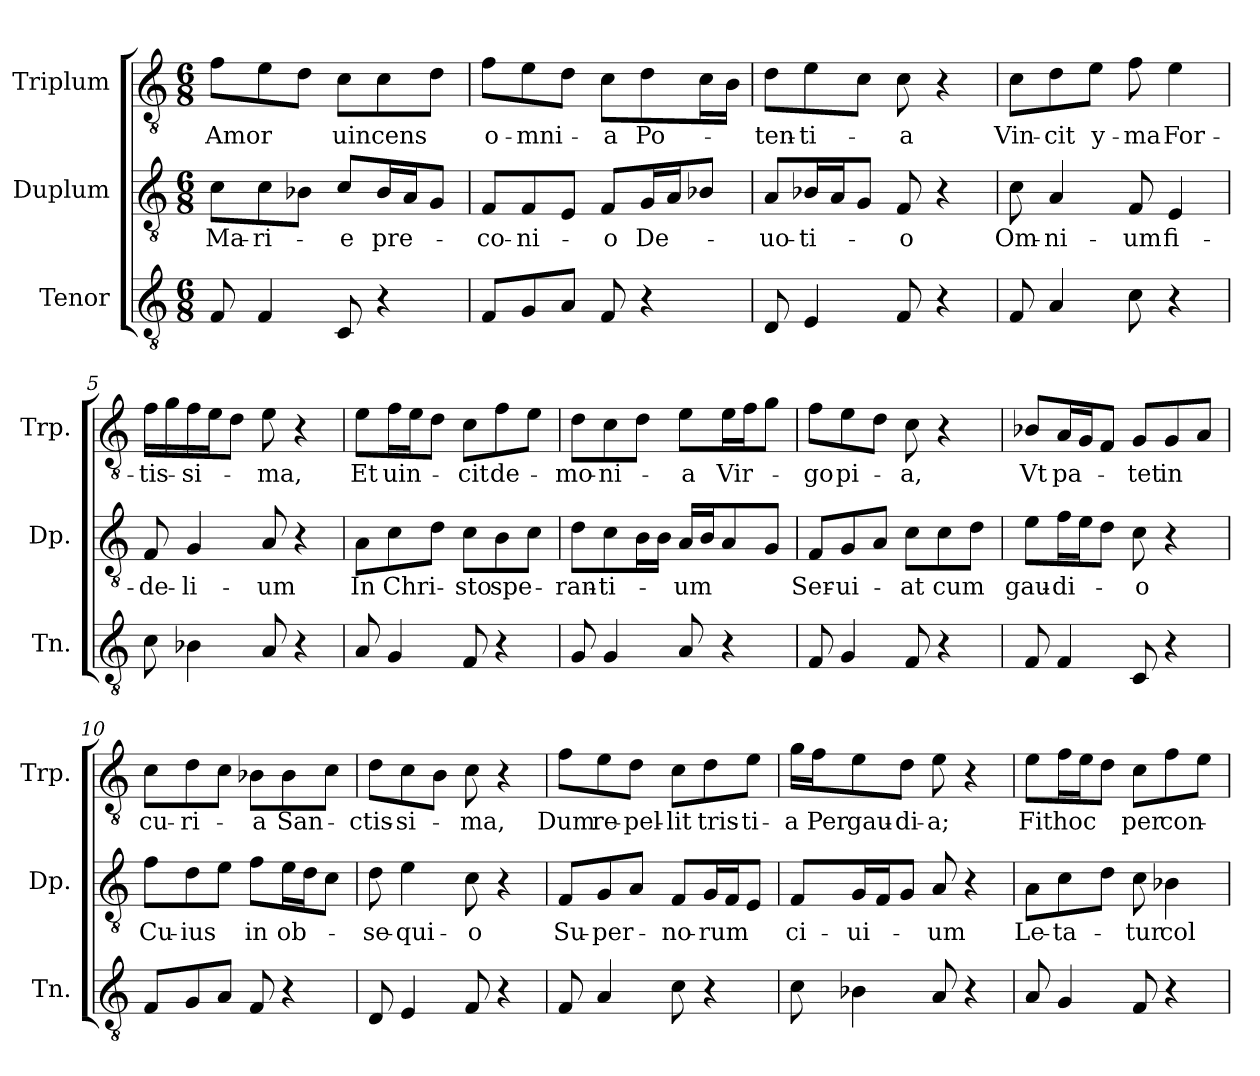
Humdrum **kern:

**kern	**kern	**text	**kern	**text
*part3	*part2	*part2	*part1	*part1
*staff3	*staff2	*staff2	*staff1	*staff1
*I"Tenor	*I"Duplum	*	*I"Triplum	*
*I'Tn.	*I'Dp.	*	*I'Trp.	*
*clefGv2	*clefGv2	*	*clefGv2	*
*k[]	*k[]	*	*k[]	*
*M6/8	*M6/8	*	*M6/8	*
=1	=1	=1	=1	=1
!	!	!LO:LY:b	!	!LO:LY:b
8F/	8c\L	Ma-	8f\L	Amor
!	!	!LO:LY:b	!	!
4F/	8c\	-ri-	8e\	.
.	8B-X\J	.	8d\J	.
!	!	!LO:LY:b	!	!LO:LY:b
8C/	8c/L	-e	8c\L	uincens
!	!	!LO:LY:b	!	!
4r	16B-/L	pre-	8c\	.
.	16A/J	.	.	.
.	8G/J	.	8d\J	.
=2	=2	=2	=2	=2
!	!	!LO:LY:b	!	!LO:LY:b
8F/L	8F/L	-co-	8f\L	o-
!	!	!LO:LY:b	!	!LO:LY:b
8G/	8F/	-ni-	8e\	-mni-
8A/J	8E/J	.	8d\J	.
!	!	!LO:LY:b	!	!LO:LY:b
8F/	8F/L	-o	8c\L	-a
!	!	!LO:LY:b	!	!LO:LY:b
4r	16G/L	De-	8d\	Po-
.	16A/J	.	.	.
.	8B-X/J	.	16c\L	.
.	.	.	16B\JJ	.
=3	=3	=3	=3	=3
!	!	!LO:LY:b	!	!LO:LY:b
8D/	8A/L	-uo-	8d\L	-ten-
!	!	!LO:LY:b	!	!LO:LY:b
4E/	16B-X/L	-ti-	8e\	-ti-
.	16A/J	.	.	.
.	8G/J	.	8c\J	.
!	!	!LO:LY:b	!	!LO:LY:b
8F/	8F/	-o	8c\	-a
4r	4r	.	4r	.
=4	=4	=4	=4	=4
!	!	!LO:LY:b	!	!LO:LY:b
8F/	8c\	Om-	8c\L	Vin-
!	!	!LO:LY:b	!	!LO:LY:b
4A/	4A/	-ni-	8d\	-cit
!	!	!	!	!LO:LY:b
.	.	.	8e\J	y-
!	!	!LO:LY:b	!	!LO:LY:b
8c\	8F/	-um	8f\	-ma
!	!	!LO:LY:b	!	!LO:LY:b
4r	4E/	fi-	4e\	For-
=5	=5	=5	=5	=5
!	!	!LO:LY:b	!	!LO:LY:b
8c\	8F/	-de-	16f\LL	-tis-
.	.	.	16g\	.
!	!	!LO:LY:b	!	!LO:LY:b
4B-X\	4G/	-li-	16f\	-si-
.	.	.	16e\J	.
.	.	.	8d\J	.
!	!	!LO:LY:b	!	!LO:LY:b
8A/	8A/	-um	8e\	-ma,
4r	4r	.	4r	.
!!LO:LB:g=z
=6	=6	=6	=6	=6
!	!	!LO:LY:b	!	!LO:LY:b
8A/	8A\L	In	8e\L	Et
!	!	!LO:LY:b	!	!LO:LY:b
4G/	8c\	Chri-	16f\L	uin-
.	.	.	16e\J	.
.	8d\J	.	8d\J	.
!	!	!LO:LY:b	!	!LO:LY:b
8F/	8c\L	-sto	8c\L	-cit
!	!	!LO:LY:b	!	!LO:LY:b
4r	8B\	spe-	8f\	de-
.	8c\J	.	8e\J	.
=7	=7	=7	=7	=7
!	!	!LO:LY:b	!	!LO:LY:b
8G/	8d\L	-ran-	8d\L	-mo-
!	!	!LO:LY:b	!	!LO:LY:b
4G/	8c\	-ti-	8c\	-ni-
*	*tremolo	*	*	*
.	16B\	.	8d\J	.
.	16B\JJ	.	.	.
*	*Xtremolo	*	*	*
!	!	!LO:LY:b	!	!LO:LY:b
8A/	16A/LL	-um	8e\L	-a
.	16B/J	.	.	.
!	!	!	!	!LO:LY:b
4r	8A/	.	16e\L	Vir-
.	.	.	16f\J	.
.	8G/J	.	8g\J	.
=8	=8	=8	=8	=8
!	!	!LO:LY:b	!	!LO:LY:b
8F/	8F/L	Ser-	8f\L	-go
!	!	!LO:LY:b	!	!LO:LY:b
4G/	8G/	-ui-	8e\	pi-
.	8A/J	.	8d\J	.
!	!	!LO:LY:b	!	!LO:LY:b
8F/	8c\L	-at	8c\	-a,
!	!	!LO:LY:b	!	!
4r	8c\	cum	4r	.
.	8d\J	.	.	.
=9	=9	=9	=9	=9
!	!	!LO:LY:b	!	!LO:LY:b
8F/	8e\L	gau-	8B-X/L	Vt
!	!	!LO:LY:b	!	!LO:LY:b
4F/	16f\L	-di-	16A/L	pa-
.	16e\J	.	16G/J	.
.	8d\J	.	8F/J	.
!	!	!LO:LY:b	!	!LO:LY:b
8C/	8c\	-o	8G/L	-tet
!	!	!	!	!LO:LY:b
4r	4r	.	8G/	in
.	.	.	8A/J	.
=10	=10	=10	=10	=10
!	!	!LO:LY:b	!	!LO:LY:b
8F/L	8f\L	Cu-	8c\L	cu-
!	!	!LO:LY:b	!	!LO:LY:b
8G/	8d\	-ius	8d\	-ri-
8A/J	8e\J	.	8c\J	.
!	!	!LO:LY:b	!	!LO:LY:b
8F/	8f\L	in	8B-i\L	-a
!	!	!LO:LY:b	!	!LO:LY:b
4r	16e\L	ob-	8B-i\	San-
.	16d\J	.	.	.
.	8c\J	.	8c\J	.
!!LO:LB:g=z
=11	=11	=11	=11	=11
!	!	!LO:LY:b	!	!LO:LY:b
8D/	8d\	-se-	8d\L	-ctis-
!	!	!LO:LY:b	!	!LO:LY:b
4E/	4e\	-qui-	8c\	-si-
.	.	.	8B\J	.
!	!	!LO:LY:b	!	!LO:LY:b
8F/	8c\	-o	8c\	-ma,
4r	4r	.	4r	.
=12	=12	=12	=12	=12
!	!	!LO:LY:b	!	!LO:LY:b
8F/	8F/L	Su-	8f\L	Dum
!	!	!LO:LY:b	!	!LO:LY:b
4A/	8G/	-per-	8e\	re-
!	!	!	!	!LO:LY:b
.	8A/J	.	8d\J	-pel-
!	!	!LO:LY:b	!	!LO:LY:b
8c\	8F/L	-no-	8c\L	-lit
!	!	!LO:LY:b	!	!LO:LY:b
4r	16G/L	-rum	8d\	tris-
.	16F/J	.	.	.
!	!	!	!	!LO:LY:b
.	8E/J	.	8e\J	-ti-
=13	=13	=13	=13	=13
!	!	!LO:LY:b	!	!LO:LY:b
8c\	8F/L	ci-	16g\LL	-a
!	!	!	!	!LO:LY:b
.	.	.	16f\J	Per
!	!	!LO:LY:b	!	!LO:LY:b
4B-X\	16G/L	-ui-	8e\	gau-
.	16F/J	.	.	.
!	!	!	!	!LO:LY:b
.	8G/J	.	8d\J	-di-
!	!	!LO:LY:b	!	!LO:LY:b
8A/	8A/	-um	8e\	-a;
4r	4r	.	4r	.
=14	=14	=14	=14	=14
!	!	!LO:LY:b	!	!LO:LY:b
8A/	8A\L	Le-	8e\L	Fit
!	!	!LO:LY:b	!	!LO:LY:b
4G/	8c\	-ta-	16f\L	hoc
.	.	.	16e\J	.
.	8d\J	.	8d\J	.
!	!	!LO:LY:b	!	!LO:LY:b
8F/	8c\	-tur	8c\L	per
!	!	!LO:LY:b	!	!LO:LY:b
4r	4B-i\	col-	8f\	con-
.	.	.	8e\J	.
=	=	=	=	=
*-	*-	*-	*-	*-
